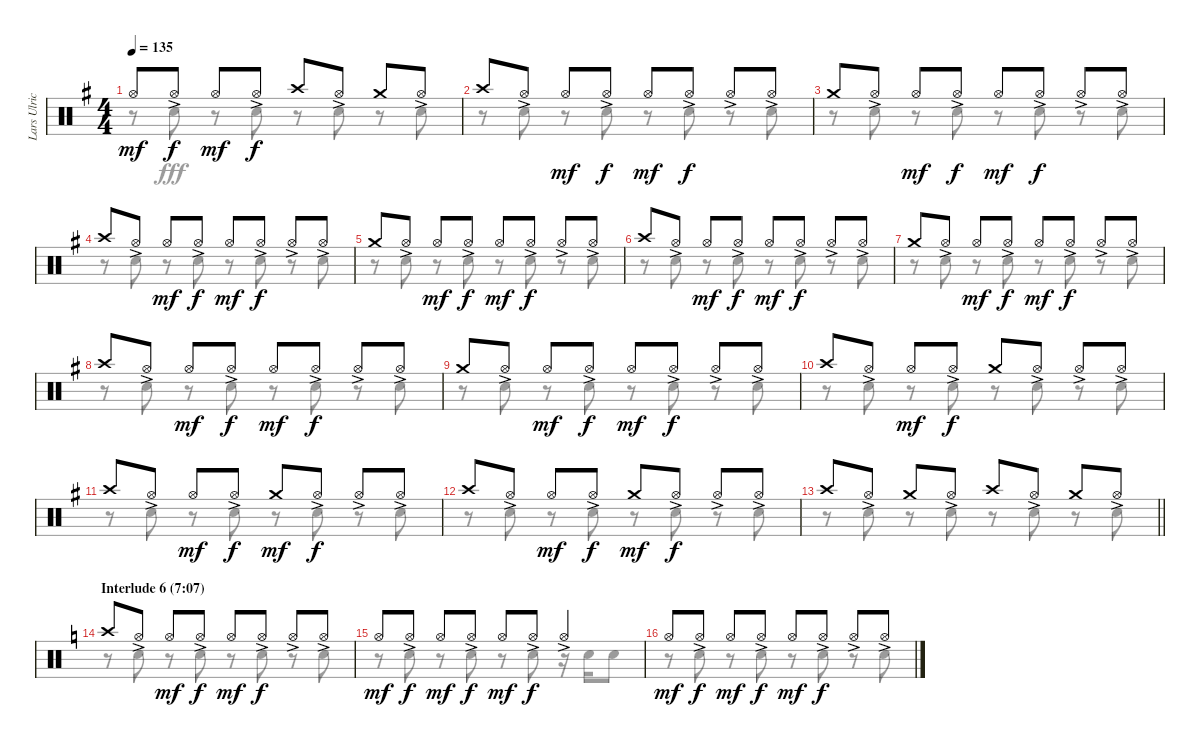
\track ("Lars Ulrich Drums" "Lars Ulric") {instrument percussion}
\staff {score}
\articulation defaults
\voice
\ts (4 4)
\tempo 135
\clef neutral
\ks eminor "Hi-Hat (open)".8{dy mf} "Hi-Hat (open)"{ac}.8{dy f} "Hi-Hat (open)".8{dy mf} "Hi-Hat (open)"{ac}.8{dy f} "Crash high (hit)".8 "Hi-Hat (open)"{ac}.8 "Crash medium (hit)".8 "Hi-Hat (open)"{ac}.8
|
"Crash high (hit)".8 "Hi-Hat (open)"{ac}.8 "Hi-Hat (open)".8{dy mf} "Hi-Hat (open)"{ac}.8{dy f} "Hi-Hat (open)".8{dy mf} "Hi-Hat (open)"{ac}.8{dy f} "Hi-Hat (open)"{ac}.8 "Hi-Hat (open)"{ac}.8 |
"Crash medium (hit)".8 "Hi-Hat (open)"{ac}.8 "Hi-Hat (open)".8{dy mf} "Hi-Hat (open)"{ac}.8{dy f} "Hi-Hat (open)".8{dy mf} "Hi-Hat (open)"{ac}.8{dy f} "Hi-Hat (open)"{ac}.8 "Hi-Hat (open)"{ac}.8 |
"Crash high (hit)".8 "Hi-Hat (open)"{ac}.8 "Hi-Hat (open)".8{dy mf} "Hi-Hat (open)"{ac}.8{dy f} "Hi-Hat (open)".8{dy mf} "Hi-Hat (open)"{ac}.8{dy f} "Hi-Hat (open)"{ac}.8 "Hi-Hat (open)"{ac}.8 |
"Crash medium (hit)".8 "Hi-Hat (open)"{ac}.8 "Hi-Hat (open)".8{dy mf} "Hi-Hat (open)"{ac}.8{dy f} "Hi-Hat (open)".8{dy mf} "Hi-Hat (open)"{ac}.8{dy f} "Hi-Hat (open)"{ac}.8 "Hi-Hat (open)"{ac}.8 |
"Crash high (hit)".8 "Hi-Hat (open)"{ac}.8 "Hi-Hat (open)".8{dy mf} "Hi-Hat (open)"{ac}.8{dy f} "Hi-Hat (open)".8{dy mf} "Hi-Hat (open)"{ac}.8{dy f} "Hi-Hat (open)"{ac}.8 "Hi-Hat (open)"{ac}.8 |
"Crash medium (hit)".8 "Hi-Hat (open)"{ac}.8 "Hi-Hat (open)".8{dy mf} "Hi-Hat (open)"{ac}.8{dy f} "Hi-Hat (open)".8{dy mf} "Hi-Hat (open)"{ac}.8{dy f} "Hi-Hat (open)"{ac}.8 "Hi-Hat (open)"{ac}.8 |
"Crash high (hit)".8 "Hi-Hat (open)"{ac}.8 "Hi-Hat (open)".8{dy mf} "Hi-Hat (open)"{ac}.8{dy f} "Hi-Hat (open)".8{dy mf} "Hi-Hat (open)"{ac}.8{dy f} "Hi-Hat (open)"{ac}.8 "Hi-Hat (open)"{ac}.8 |
"Crash medium (hit)".8 "Hi-Hat (open)"{ac}.8 "Hi-Hat (open)".8{dy mf} "Hi-Hat (open)"{ac}.8{dy f} "Hi-Hat (open)".8{dy mf} "Hi-Hat (open)"{ac}.8{dy f} "Hi-Hat (open)"{ac}.8 "Hi-Hat (open)"{ac}.8 |
"Crash high (hit)".8 "Hi-Hat (open)"{ac}.8 "Hi-Hat (open)".8{dy mf} "Hi-Hat (open)"{ac}.8{dy f} "Crash medium (hit)".8 "Hi-Hat (open)"{ac}.8 "Hi-Hat (open)"{ac}.8 "Hi-Hat (open)"{ac}.8 |
"Crash high (hit)".8 "Hi-Hat (open)"{ac}.8 "Hi-Hat (open)".8{dy mf} "Hi-Hat (open)"{ac}.8{dy f} "Crash medium (hit)".8{dy mf} "Hi-Hat (open)"{ac}.8{dy f} "Hi-Hat (open)"{ac}.8 "Hi-Hat (open)"{ac}.8 |
"Crash high (hit)".8 "Hi-Hat (open)"{ac}.8 "Hi-Hat (open)".8{dy mf} "Hi-Hat (open)"{ac}.8{dy f} "Crash medium (hit)".8{dy mf} "Hi-Hat (open)"{ac}.8{dy f} "Hi-Hat (open)"{ac}.8 "Hi-Hat (open)"{ac}.8 |
\barLineRight lightlight "Crash high (hit)".8 "Hi-Hat (open)"{ac}.8 "Crash medium (hit)".8 "Hi-Hat (open)"{ac}.8 "Crash high (hit)".8 "Hi-Hat (open)"{ac}.8 "Crash medium (hit)".8 "Hi-Hat (open)"{ac}.8
|
\section ("" "Interlude 6 (7:07)")
\ks aminor "Crash high (hit)".8 "Hi-Hat (open)"{ac}.8 "Hi-Hat (open)".8{dy mf} "Hi-Hat (open)"{ac}.8{dy f} "Hi-Hat (open)".8{dy mf} "Hi-Hat (open)"{ac}.8{dy f} "Hi-Hat (open)"{ac}.8 "Hi-Hat (open)"{ac}.8
|
"Hi-Hat (open)".8{dy mf} "Hi-Hat (open)"{ac}.8{dy f} "Hi-Hat (open)".8{dy mf} "Hi-Hat (open)"{ac}.8{dy f} "Hi-Hat (open)".8{dy mf} "Hi-Hat (open)"{ac}.8{dy f} "Hi-Hat (open)"{ac}.4 |
"Hi-Hat (open)".8{dy mf} "Hi-Hat (open)"{ac}.8{dy f} "Hi-Hat (open)".8{dy mf} "Hi-Hat (open)"{ac}.8{dy f} "Hi-Hat (open)".8{dy mf} "Hi-Hat (open)"{ac}.8{dy f} "Hi-Hat (open)"{ac}.8 "Hi-Hat (open)"{ac}.8
\voice
\clef neutral
\ottava regular
\simile none
\ks eminor
r.8{dy fff} "Electric Snare (hit)".8 r.8 "Electric Snare (hit)".8 r.8 "Electric Snare (hit)".8 r.8 "Electric Snare (hit)".8 |
r.8 "Electric Snare (hit)".8 r.8 "Electric Snare (hit)".8 r.8 "Electric Snare (hit)".8 r.8 "Electric Snare (hit)".8 |
r.8 "Electric Snare (hit)".8 r.8 "Electric Snare (hit)".8 r.8 "Electric Snare (hit)".8 r.8 "Electric Snare (hit)".8 |
r.8 "Electric Snare (hit)".8 r.8 "Electric Snare (hit)".8 r.8 "Electric Snare (hit)".8 r.8 "Electric Snare (hit)".8 |
r.8 "Electric Snare (hit)".8 r.8 "Electric Snare (hit)".8 r.8 "Electric Snare (hit)".8 r.8 "Electric Snare (hit)".8 |
r.8 "Electric Snare (hit)".8 r.8 "Electric Snare (hit)".8 r.8 "Electric Snare (hit)".8 r.8 "Electric Snare (hit)".8 |
r.8 "Electric Snare (hit)".8 r.8 "Electric Snare (hit)".8 r.8 "Electric Snare (hit)".8 r.8 "Electric Snare (hit)".8 |
r.8 "Electric Snare (hit)".8 r.8 "Electric Snare (hit)".8 r.8 "Electric Snare (hit)".8 r.8 "Electric Snare (hit)".8 |
r.8 "Electric Snare (hit)".8 r.8 "Electric Snare (hit)".8 r.8 "Electric Snare (hit)".8 r.8 "Electric Snare (hit)".8 |
r.8 "Electric Snare (hit)".8 r.8 "Electric Snare (hit)".8 r.8 "Electric Snare (hit)".8 r.8 "Electric Snare (hit)".8 |
r.8 "Electric Snare (hit)".8 r.8 "Electric Snare (hit)".8 r.8 "Electric Snare (hit)".8 r.8 "Electric Snare (hit)".8 |
r.8 "Electric Snare (hit)".8 r.8 "Electric Snare (hit)".8 r.8 "Electric Snare (hit)".8 r.8 "Electric Snare (hit)".8 |
\barLineRight lightlight
r.8 "Electric Snare (hit)".8 r.8 "Electric Snare (hit)".8 r.8 "Electric Snare (hit)".8 r.8 "Electric Snare (hit)".8 |
\ks aminor
r.8 "Electric Snare (hit)".8 r.8 "Electric Snare (hit)".8 r.8 "Electric Snare (hit)".8 r.8 "Electric Snare (hit)".8 |
r.8 "Electric Snare (hit)".8 r.8 "Electric Snare (hit)".8 r.8 "Electric Snare (hit)".8 r.16 "Electric Snare (hit)".16 "Electric Snare (hit)".8 |
r.8 "Electric Snare (hit)".8 r.8 "Electric Snare (hit)".8 r.8 "Electric Snare (hit)".8 r.8 "Electric Snare (hit)".8
